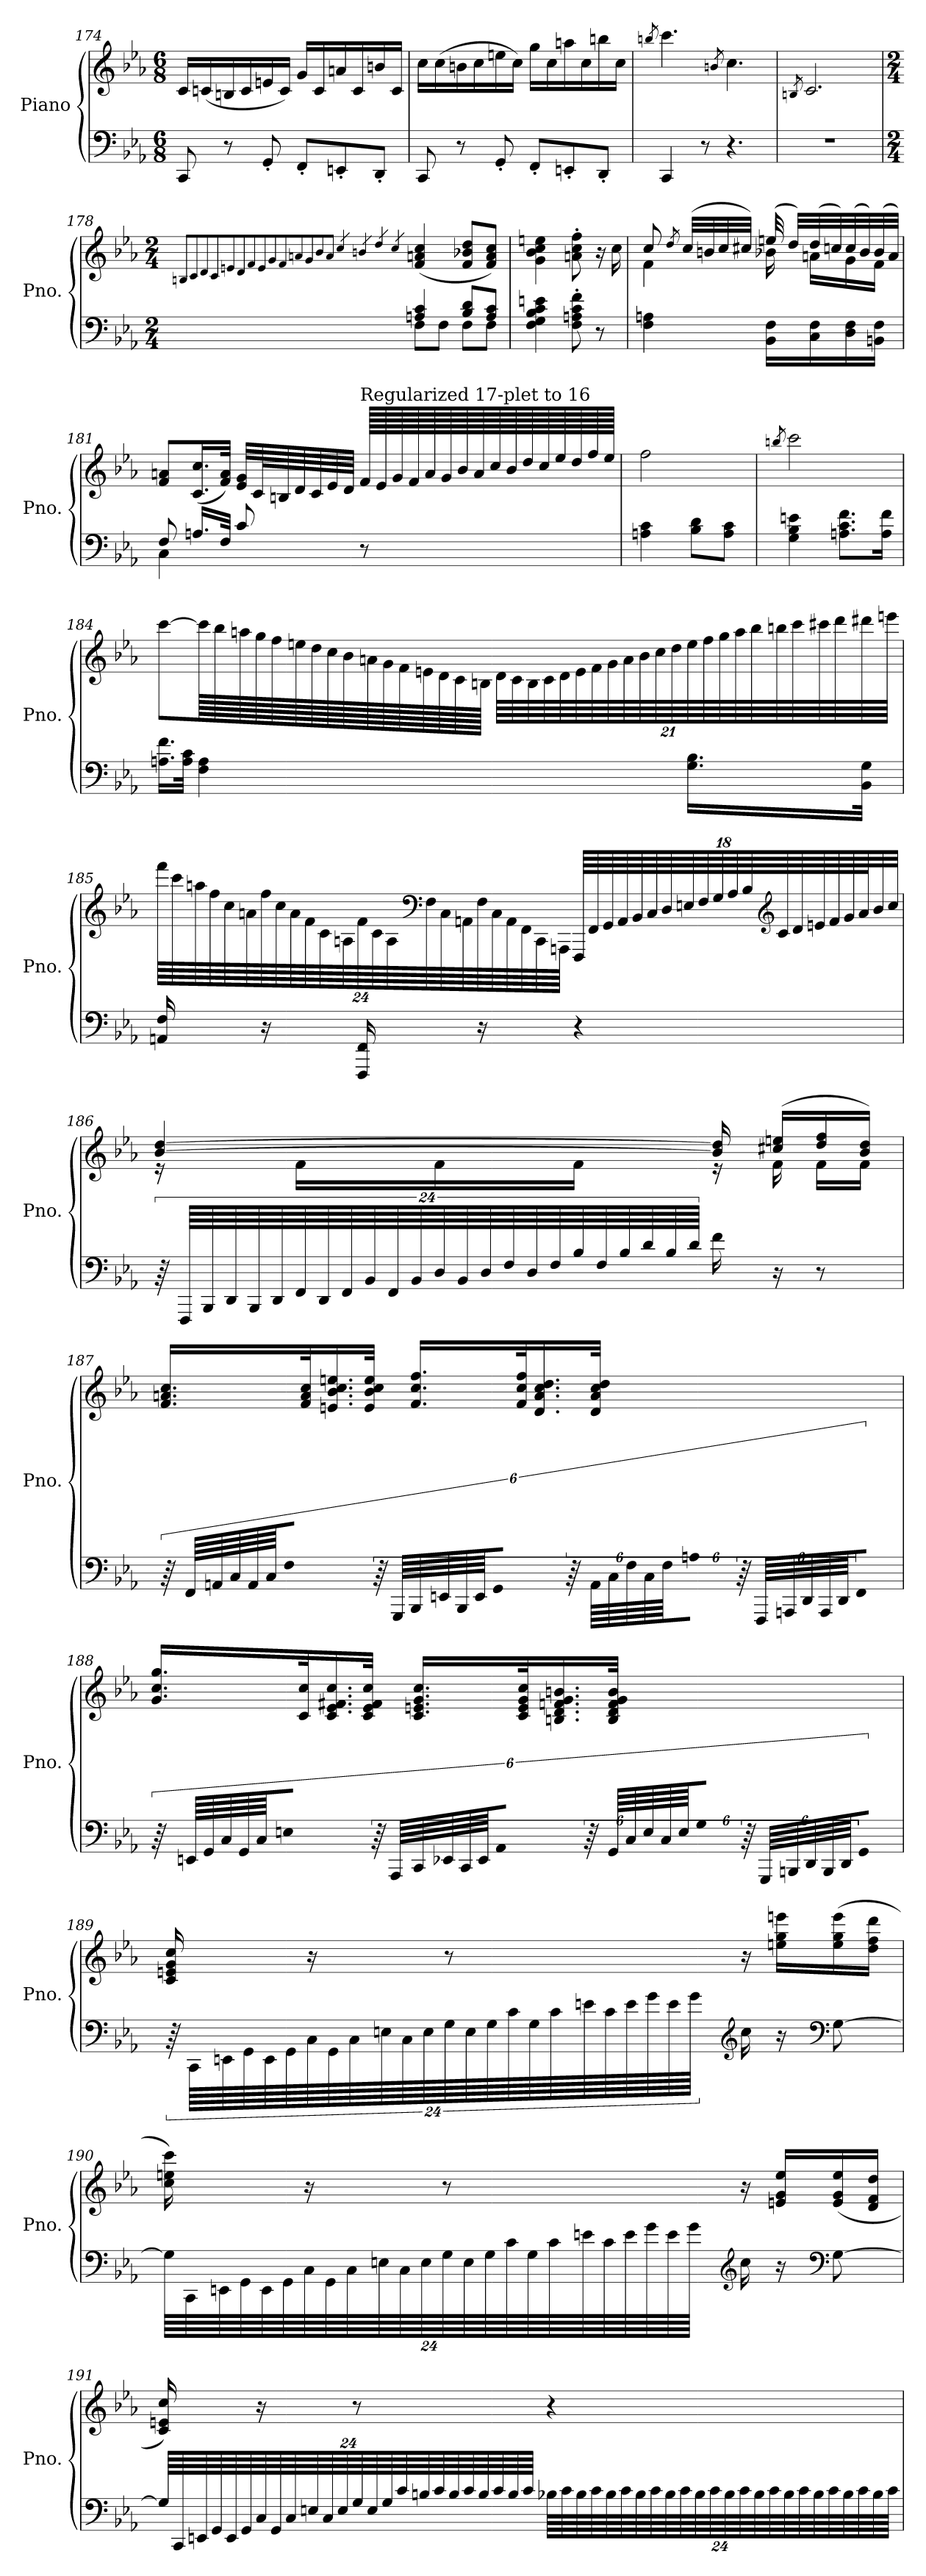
**kern	**kern
*part1	*part1
*staff2	*staff1
*I"Piano	*
*I'Pno.	*
*clefF4	*clefG2
*k[b-e-a-]	*k[b-e-a-]
*M6/8	*M6/8
=174	=174
8CC/	16c/LL
.	(<16cn/
8r	16Bn/
.	16c/
8GG'/	16en/
.	16c/JJ)
8FF'/L	16g/LL
.	16c/
8EEn'/	16an/
.	16c/
8DD'/J	16bn/
.	16c/JJ
=175	=175
8CC/	16cc\LL
.	(>16cc\
8r	16bn\
.	16cc\
8GG'/	16een\
.	16cc\JJ)
8FF'/L	16gg\LL
.	16cc\
8EEn'/	16aan\
.	16cc\
8DD'/J	16bbn\
.	16cc\JJ
!!LO:LB:g=z
=176	=176
.	8qbbn/
4CC/	4.ccc\
8r	.
.	8qbn/
4.r	4.cc\
=177	=177
.	8qBn/
2.r	2.c/
=178	=178
*M2/4	*M2/4
.	8qBn/L
.	8qc/
.	8qd/
.	8qc/
.	8qen/
.	8qd/
.	8qf/
.	8qe/
.	8qg/
.	8qf/
.	8qan/
.	8qg/
.	8qb-/
.	8qa/J
.	4qcc/
.	4qbn/
.	4qdd/
.	4qcc/
*^	*
4An/ 4c/	8F\L	(<4f/ 4a/ 4cc/
.	8F\J	.
8B-/ 8d/L	8F\L	8f/ 8b-X/ 8dd/L
8A/ 8c/J	8F\J	8f/ 8a/ 8cc/J)
*v	*v	*
=179	=179
4F\ 4G\ 4B-\ 4c\ 4en\	4g\ 4b-\ 4cc\ 4een\
8F\' 8An\' 8c\' 8f\'	8an\' 8cc\' 8ff\'
8r	16r
.	16cc\
!!LO:LB:g=z
=180	=180
*	*^
4F\ 4An\	8cc/	4f\
.	8qdd/	.
.	(>32cc/LLL	.
.	32bn/	.
.	32cc/	.
.	32cc#X/JJJ)	.
16BB-\ 16F\LL	(>32een/	16b-X\
.	32dd/LLL)	.
16C\ 16F\	(>32dd/	16an\LL
.	32ccn/)	.
16D\ 16F\	(>32cc/	16g\
.	32b-/)	.
16BBn\ 16F\JJ	(>32b-/	16f\JJ
.	32a/JJJ)	.
*	*v	*v
!!LO:LB:g=z
=181	=181
*^	*
8F/	4C\	8f/ 8an/L
16.An/LL	.	(<16.c/ 16.cc/L
32F/JJk	.	32f/ 32a/JJk)
8c/	4ryy	32e-/ 32g/LLL
.	.	64c/L
.	.	64Bn/
.	.	64d/
.	.	64c/
.	.	64e-/
.	.	64d/JJJJ
!	!	!LO:TX:a:t=Regularized 17-plet to 16
8r	.	128f/LLLLL
.	.	128e-/
.	.	128g/
.	.	128f/
.	.	128a/
.	.	128g/
.	.	128b-/
.	.	128a/
.	.	128cc/
.	.	128b-/
.	.	128dd/
.	.	128cc/
.	.	128ee-/
.	.	128dd/
.	.	128ff/
.	.	128ee-/JJJJJ
*v	*v	*
=182	=182
4An\ 4c\	2ff\
8B-\ 8d\L	.
8A\ 8c\J	.
=183	=183
.	8qbbn/
4G\ 4B-\ 4en\	2ccc\
8.An\ 8.c\ 8.f\L	.
16A\ 16f\Jk	.
!!LO:LB:g=z
=184	=184
16.An\ 16.f\LL	[8ccc\L
32A\ 32c\JJk	.
4F\ 4A\	128ccc\LLLL]
.	128bb-\
.	128aan\
.	128gg\
.	128ff\
.	128een\
.	128dd\
.	128cc\
.	128b-\
.	128an\
.	128g\
.	128f\
.	128en\
.	128d\
.	128c\
.	128Bn\JJJJJ
*	*Xbrackettup
.	96d\LLLL
.	96c\
.	96B\
.	96c\
.	96d\
.	96e\
.	96f\
.	96g\
.	96a\
.	96b-\
.	96cc\
.	96dd\
16.G\ 16.B-\LL	96ee\
.	96ff\
.	96gg\
.	96aa\
.	96bb-\
.	96bbn\
.	96ccc\
.	96ccc#X\
.	96ddd\
32BB-\ 32G\JJk	64ddd#X\
.	64eeen\JJJJ
!!LO:PB:g=z
=185	=185
16AAn/ 16F/	96fff\LLLL
.	96ccc\
.	96aan\
.	96ff\
.	96cc\
.	96an\
16r	96ff\
.	96cc\
.	96a\
.	96f\
.	96c\
.	96An\
16FFF/ 16FF/	96f\
.	96c\
.	96A\
*	*clefF4
.	96F\
.	96C\
.	96AAn\
16r	96F\
.	96C\
.	96AA\
.	96FF\
.	96CC\
.	96AAAn\JJJJ
4r	96FFF/LLLL
.	96FF/
.	96GG/
.	96AA/
.	96BB-/
.	96C/
.	96D/
.	96En/
.	96F/
.	96G/
.	96A/
.	96B-/
*	*clefG2
.	96c/
.	96d/
.	96en/
.	96f/
.	96g/
.	96a/J
.	32b-/
.	32cc/JJJ
!!LO:LB:g=z
=186	=186
*	*^
96r	[4b-/ [4dd/	16r
96FFF/LLLL	.	.
96BBB-/	.	.
*Xbrackettup	*	*
96DD/	.	.
96BBB-/	.	.
96DD/	.	.
96FF/	.	16f\LL
96DD/	.	.
96FF/	.	.
96BB-/	.	.
96FF/	.	.
96BB-/	.	.
96D/	.	16f\
96BB-/	.	.
96D/	.	.
96F/	.	.
96D/	.	.
96F/	.	.
96B-/	.	16f\JJ
96F/	.	.
96B-/	.	.
96d/	.	.
96B-/	.	.
96d/JJJJ	.	.
16f\	16b-/] 16dd/]	16r
16r	(>16cc#X/ 16een/LL	16f\
8r	16dd/ 16ff/	16f\LL
.	16b-/ 16dd/JJ)	16f\JJ
*	*v	*v
!!LO:LB:g=z
=187	=187
*brackettup	*
96r	16.f/ 16.an/ 16.cc/LL
96FF/LLLL	.
96AAn/	.
*Xbrackettup	*
96C/	.
96AA/	.
96C/JJ	.
16F/JJ	.
.	32f/ 32a/ 32cc/K
*brackettup	*
96r	16.en/ 16.b-/ 16.cc/ 16.een/
96GGG/LLLL	.
96BBB-/	.
*Xbrackettup	*
96EEn/	.
96BBB-/	.
96EE/JJ	.
16GG/JJ	.
.	32e/ 32b-/ 32cc/ 32ee/JJk
*brackettup	*
96r	16.f/ 16.cc/ 16.ff/LL
96AA\LLLL	.
96C\	.
*Xbrackettup	*
96F\	.
96C\	.
96F\JJ	.
16An\JJ	.
.	32f/ 32cc/ 32ff/K
*brackettup	*
96r	16.d/ 16.a/ 16.cc/ 16.dd/
96FFF/LLLL	.
96AAAn/	.
*Xbrackettup	*
96DD/	.
96AAA/	.
96DD/JJ	.
16FF/JJ	.
.	32d/ 32a/ 32cc/ 32dd/JJk
!!LO:LB:g=z
=188	=188
*brackettup	*
96r	16.g/ 16.cc/ 16.gg/LL
96EEn/LLLL	.
96GG/	.
*Xbrackettup	*
96C/	.
96GG/	.
96C/JJ	.
16En/JJ	.
.	32c/ 32cc/K
*brackettup	*
96r	16.c/ 16.e-/ 16.f#X/ 16.cc/
96AAA-/LLLL	.
96CC/	.
*Xbrackettup	*
96EE-X/	.
96CC/	.
96EE-/JJ	.
16AA-/JJ	.
.	32c/ 32e-/ 32f#/ 32cc/JJk
*brackettup	*
96r	16.c/ 16.en/ 16.g/ 16.cc/LL
96GG/LLLL	.
96C/	.
*Xbrackettup	*
96E/	.
96C/	.
96E/JJ	.
16G/JJ	.
.	32c/ 32e/ 32g/ 32cc/K
*brackettup	*
96r	16.Bn/ 16.d/ 16.fn/ 16.g/ 16.bn/
96GGG/LLLL	.
96BBBn/	.
*Xbrackettup	*
96DD/	.
96BBB/	.
96DD/JJ	.
16GG/JJ	.
.	32B/ 32d/ 32f/ 32g/ 32b/JJk
!!LO:LB:g=z
=189	=189
*brackettup	*
96r	16c/ 16en/ 16g/ 16cc/
96CC\LLLL	.
96EEn\	.
*Xbrackettup	*
96GG\	.
96EE\	.
96GG\	.
96C\	16r
96GG\	.
96C\	.
96En\	.
96C\	.
96E\	.
96G\	8r
96E\	.
96G\	.
96c\	.
96G\	.
96c\	.
96en\	.
96c\	.
96e\	.
96g\	.
96e\	.
96g\JJJJ	.
*clefG2	*
16cc\	16r
16r	16een\ 16gg\ 16eeen\LL
*clefF4	*
[8G\	(>16ee\ 16gg\ 16eee\
.	16dd\ 16ff\ 16ddd\JJ
!!LO:PB:g=z
=190	=190
96G\LLLL]	16cc\ 16een\ 16ccc\)
96CC\	.
96EEn\	.
96GG\	.
96EE\	.
96GG\	.
96C\	16r
96GG\	.
96C\	.
96En\	.
96C\	.
96E\	.
96G\	8r
96E\	.
96G\	.
96c\	.
96G\	.
96c\	.
96en\	.
96c\	.
96e\	.
96g\	.
96e\	.
96g\JJJJ	.
*clefG2	*
16cc\	16r
16r	16en/ 16g/ 16ee/LL
*clefF4	*
[8G\	(<16e/ 16g/ 16ee/
.	16d/ 16f/ 16dd/JJ
!!LO:LB:g=z
=191	=191
96G/LLLL]	16c/ 16en/ 16cc/)
96CC/	.
96EEn/	.
96GG/	.
96EE/	.
96GG/	.
96C/	16r
96GG/	.
96C/	.
96En/	.
96C/	.
96E/	.
96G/	8r
96E/	.
96G/	.
96c/	.
96Bn/	.
96c/	.
96B/	.
96c/	.
96B/	.
96c/	.
96B/	.
96c/JJJJ	.
96B-X\LLLL	4r
96c\	.
96B-\	.
96c\	.
96B-\	.
96c\	.
96B-\	.
96c\	.
96B-\	.
96c\	.
96B-\	.
96c\	.
96B-\	.
96c\	.
96B-\	.
96c\	.
96B-\	.
96c\	.
96B-\	.
96c\	.
96B-\	.
96c\	.
96B-\	.
96c\JJJJ	.
=	=
*-	*-
